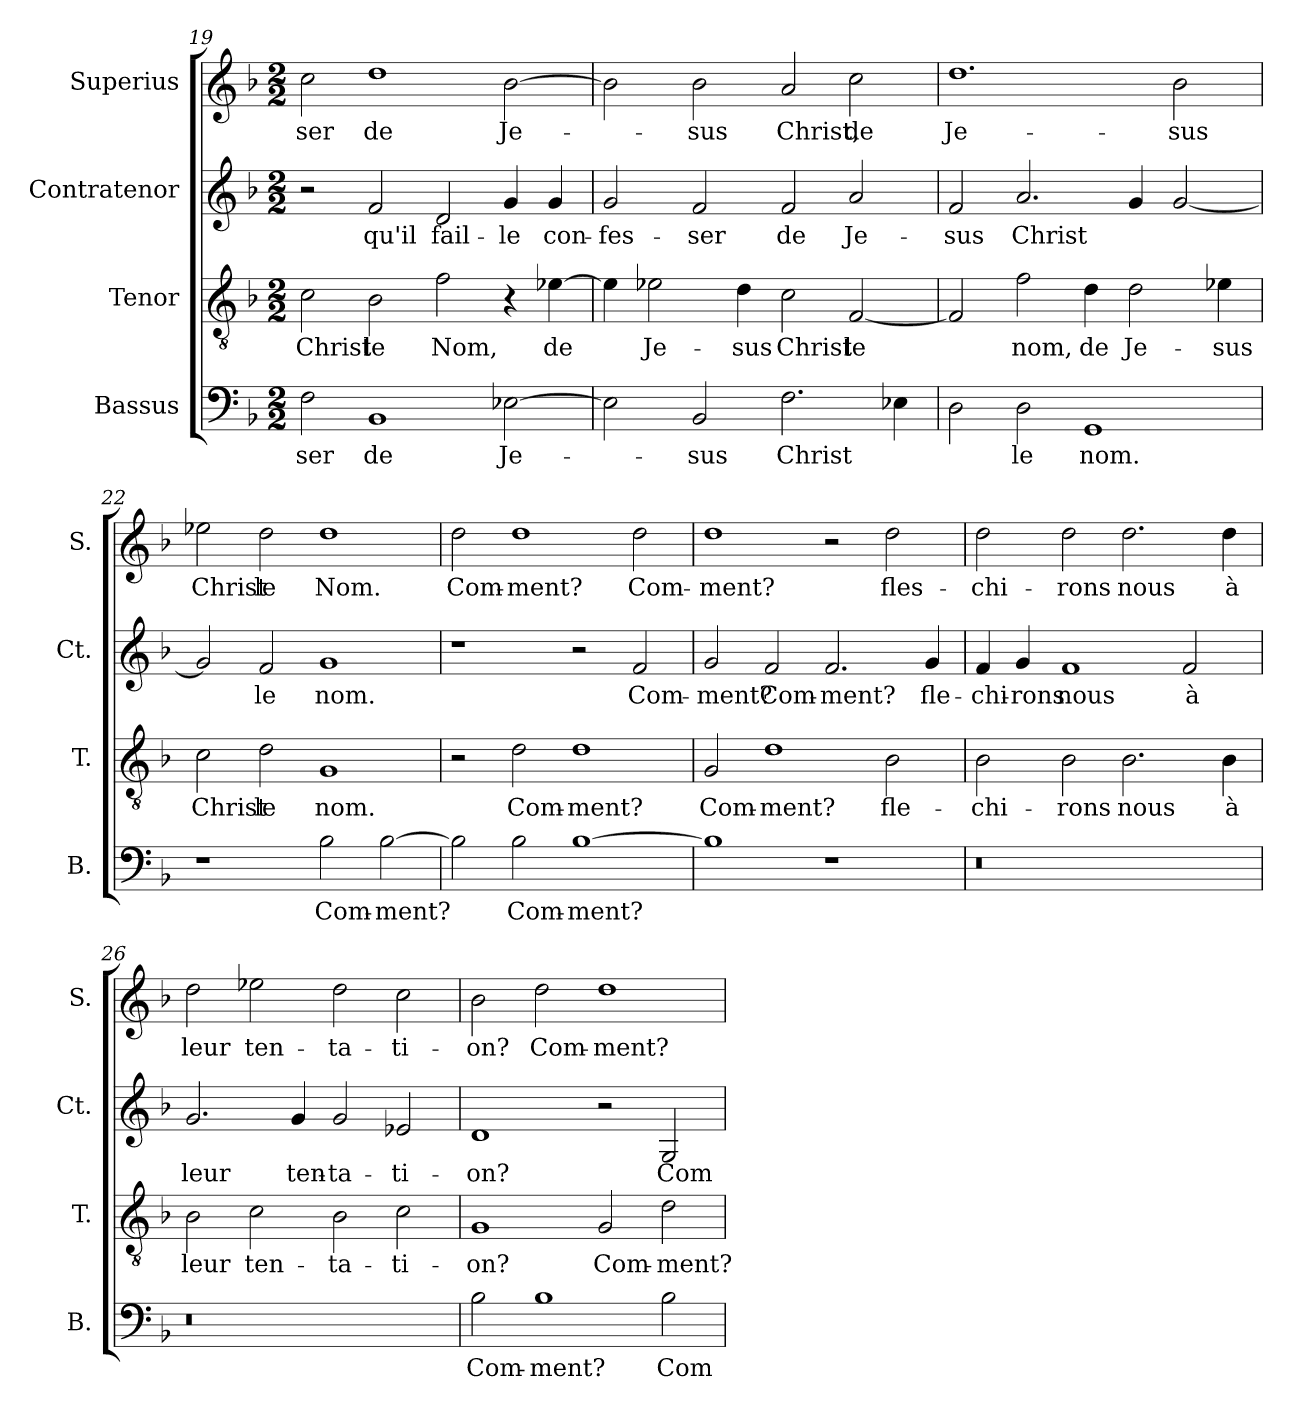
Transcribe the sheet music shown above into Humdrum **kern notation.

**kern	**text	**kern	**text	**kern	**text	**kern	**text
*part4	*part4	*part3	*part3	*part2	*part2	*part1	*part1
*staff4	*staff4	*staff3	*staff3	*staff2	*staff2	*staff1	*staff1
*I"Bassus	*	*I"Tenor	*	*I"Contratenor	*	*I"Superius	*
*I'B.	*	*I'T.	*	*I'Ct.	*	*I'S.	*
*clefF4	*	*clefGv2	*	*clefG2	*	*clefG2	*
*	*	*ITrd7c12	*	*	*	*	*
*k[b-]	*	*k[b-]	*	*k[b-]	*	*k[b-]	*
*F:	*	*F:	*	*F:	*	*F:	*
*M2/2	*	*M2/2	*	*M2/2	*	*M2/2	*
=19	=19	=19	=19	=19	=19	=19	=19
2F\	-ser	2C\	Christ	2r	.	2cc\	-ser
1BB-/	de	2BB-\	le	2f/	qu'il	1dd\	de
.	.	2F\	Nom,	2d/	fail-	.	.
[2E-X\	Je-	4r	.	4g/	-le	[2b-\	Je-
.	.	[4E-X\	de	4g/	con-	.	.
=20	=20	=20	=20	=20	=20	=20	=20
2E-\]	.	4E-\]	.	2g/	-fes-	2b-\]	.
.	.	2E-X\	Je-	.	.	.	.
2BB-/	-sus	.	.	2f/	-ser	2b-\	-sus
.	.	4D\	-sus	.	.	.	.
2.F\	Christ	2C\	Christ	2f/	de	2a/	Christ,
.	.	[2FF/	le	2a/	Je-	2cc\	de
4E-X\	.	.	.	.	.	.	.
!!LO:LB:g=z
=21	=21	=21	=21	=21	=21	=21	=21
2D\	.	2FF/]	.	2f/	-sus	1.dd\	Je-
2D\	le	2F\	nom,	2.a/	Christ	.	.
1GG/	nom.	4D\	de	.	.	.	.
.	.	2D\	Je-	4g/	.	.	.
.	.	.	.	[2g/	.	2b-\	-sus
.	.	4E-X\	-sus	.	.	.	.
=22	=22	=22	=22	=22	=22	=22	=22
1r	.	2C\	Christ	2g/]	.	2ee-X\	Christ
.	.	2D\	le	2f/	le	2dd\	le
2B-\	Com-	1GG/	nom.	1g/	nom.	1dd\	Nom.
[2B-\	-ment?	.	.	.	.	.	.
=23	=23	=23	=23	=23	=23	=23	=23
2B-\]	.	2r	.	1r	.	2dd\	Com-
2B-\	Com-	2D\	Com-	.	.	1dd\	-ment?
[1B-\	-ment?	1D\	-ment?	2r	.	.	.
.	.	.	.	2f/	Com-	2dd\	Com-
=24	=24	=24	=24	=24	=24	=24	=24
1B-\]	.	2GG/	Com-	2g/	-ment?	1dd\	-ment?
.	.	1D\	-ment?	2f/	Com-	.	.
1r	.	.	.	2.f/	-ment?	2r	.
.	.	2BB-\	fle-	.	.	2dd\	fles-
.	.	.	.	4g/	fle-	.	.
!!LO:LB:g=z
=25	=25	=25	=25	=25	=25	=25	=25
!LO:N:vis=0	!	!	!	!	!	!	!
1r	.	2BB-\	-chi-	4f/	-chi-	2dd\	-chi-
.	.	.	.	4g/	-rons	.	.
.	.	2BB-\	-rons	1f/	nous	2dd\	-rons
1ryy	.	2.BB-\	nous	.	.	2.dd\	nous
.	.	.	.	2f/	à	.	.
.	.	4BB-\	à	.	.	4dd\	à
=26	=26	=26	=26	=26	=26	=26	=26
!LO:N:vis=0	!	!	!	!	!	!	!
1r	.	2BB-\	leur	2.g/	leur	2dd\	leur
.	.	2C\	ten-	.	.	2ee-X\	ten-
.	.	.	.	4g/	ten-	.	.
1ryy	.	2BB-\	-ta-	2g/	-ta-	2dd\	-ta-
.	.	2C\	-ti-	2e-X/	-ti-	2cc\	-ti-
=27	=27	=27	=27	=27	=27	=27	=27
2B-\	Com-	1GG/	-on?	1d/	-on?	2b-\	-on?
1B-\	-ment?	.	.	.	.	2dd\	Com-
.	.	2GG/	Com-	2r	.	1dd\	-ment?
2B-\	Com-	2D\	-ment?	2G/	Com-	.	.
=	=	=	=	=	=	=	=
*-	*-	*-	*-	*-	*-	*-	*-
